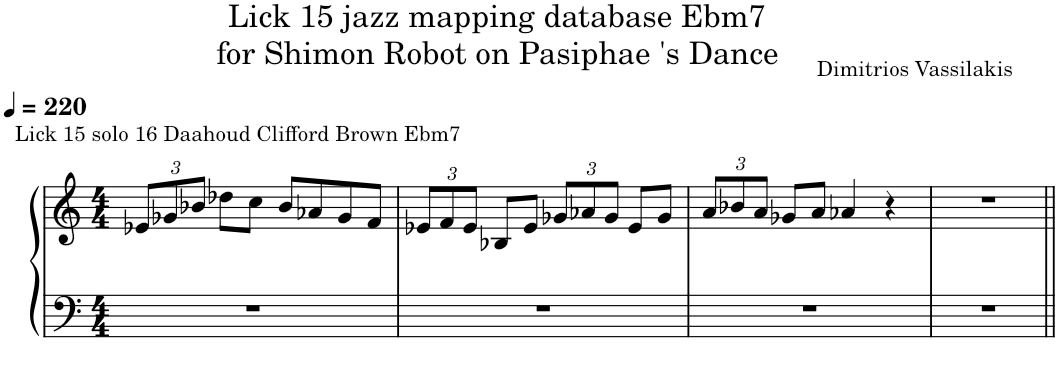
**kern	**kern
*part1	*part1
*staff2	*staff1
*I"Piano	*
*I'Pno.	*
*clefF4	*clefG2
*k[]	*k[]
*M4/4	*M4/4
*MM220	*MM220
*	*Xbrackettup
=1	=1
!	!LO:TX:a:t=Lick 15 solo 16 Daahoud Clifford Brown Ebm7
1r	12e-X/L
.	12g-X/
.	12b-X/J
.	8dd-X\L
.	8cc\J
.	8b-/L
.	8a-X/
.	8g-/
.	8f/J
=2	=2
1r	12e-X/L
.	12f/
.	12e-/J
.	8B-X/L
.	8e-/J
.	12g-X/L
.	12a-X/
.	12g-/J
.	8e-/L
.	8g-/J
=3	=3
1r	12a/L
.	12b-X/
.	12a/J
.	8g-X/L
.	8a/J
.	4a-X/
.	4r
=4	=4
1r	1r
=||	=||
*-	*-
